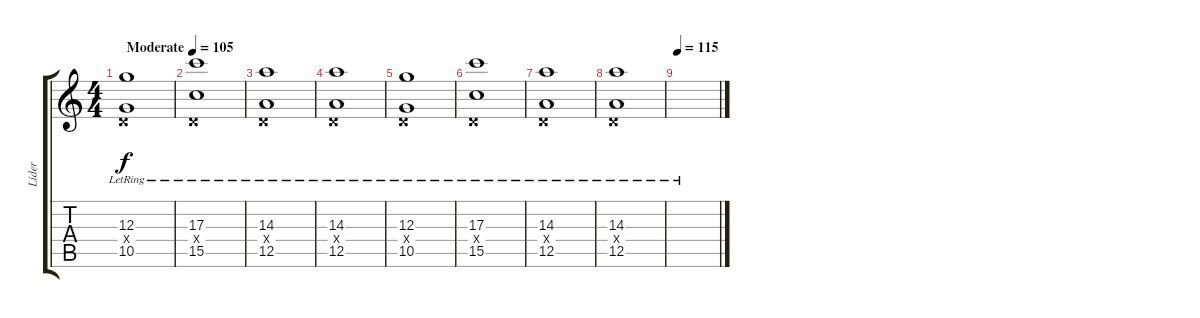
\track ("Líder" "Líder") {instrument electricguitarjazz}
\staff {score tabs}
\tuning (E4 B3 G3 D3 A2 E2) {hide}
\ts (4 4)
\tempo (105 "Moderate")
\clef g2
\ks c
(12.3{lr} 0.4{x} 10.5{lr}).1{dy f instrument electricguitarjazz} |
(17.3{lr} 0.4{x} 15.5{lr}).1 |
(14.3{lr} 0.4{x} 12.5{lr}).1 |
(14.3{lr} 0.4{x} 12.5{lr}).1 |
(12.3{lr} 0.4{x} 10.5{lr}).1 |
(17.3{lr} 0.4{x} 15.5{lr}).1 |
(14.3{lr} 0.4{x} 12.5{lr}).1 |
(14.3{lr} 0.4{x} 12.5{lr}).1 |
\tempo 115
